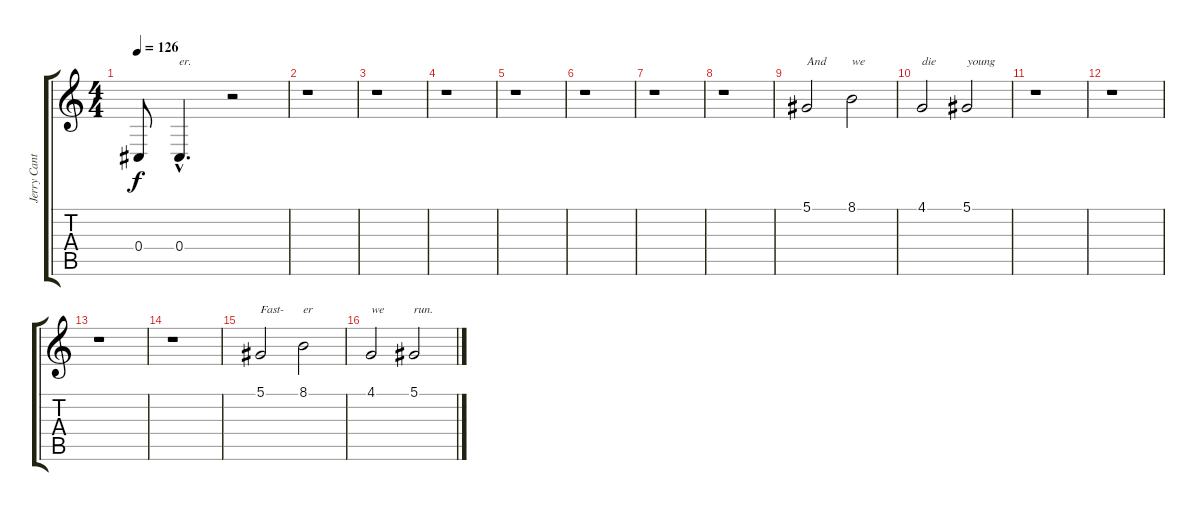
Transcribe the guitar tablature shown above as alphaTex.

\track ("Jerry Cantrell - Backing Vocals" "Jerry Cant") {instrument lead2sawtooth}
\staff {score tabs}
\tuning (Eb4 Bb3 Gb3 Db3 Ab2 Eb2) {hide}
\ts (4 4)
\tempo 126
\clef g2
\ks c
0.4{t}.8{dy f} 0.4{hac}.4{d txt "er."} r.2 |
r.1 |
r.1 |
r.1 |
r.1 |
r.1 |
r.1 |
r.1 |
5.1.2{txt "And"} 8.1.2{txt "we"} |
4.1.2{txt "die"} 5.1.2{txt "young"} |
r.1 |
r.1 |
r.1 |
r.1 |
5.1.2{txt "Fast-"} 8.1.2{txt "er"} |
4.1.2{txt "we"} 5.1.2{txt "run."}
